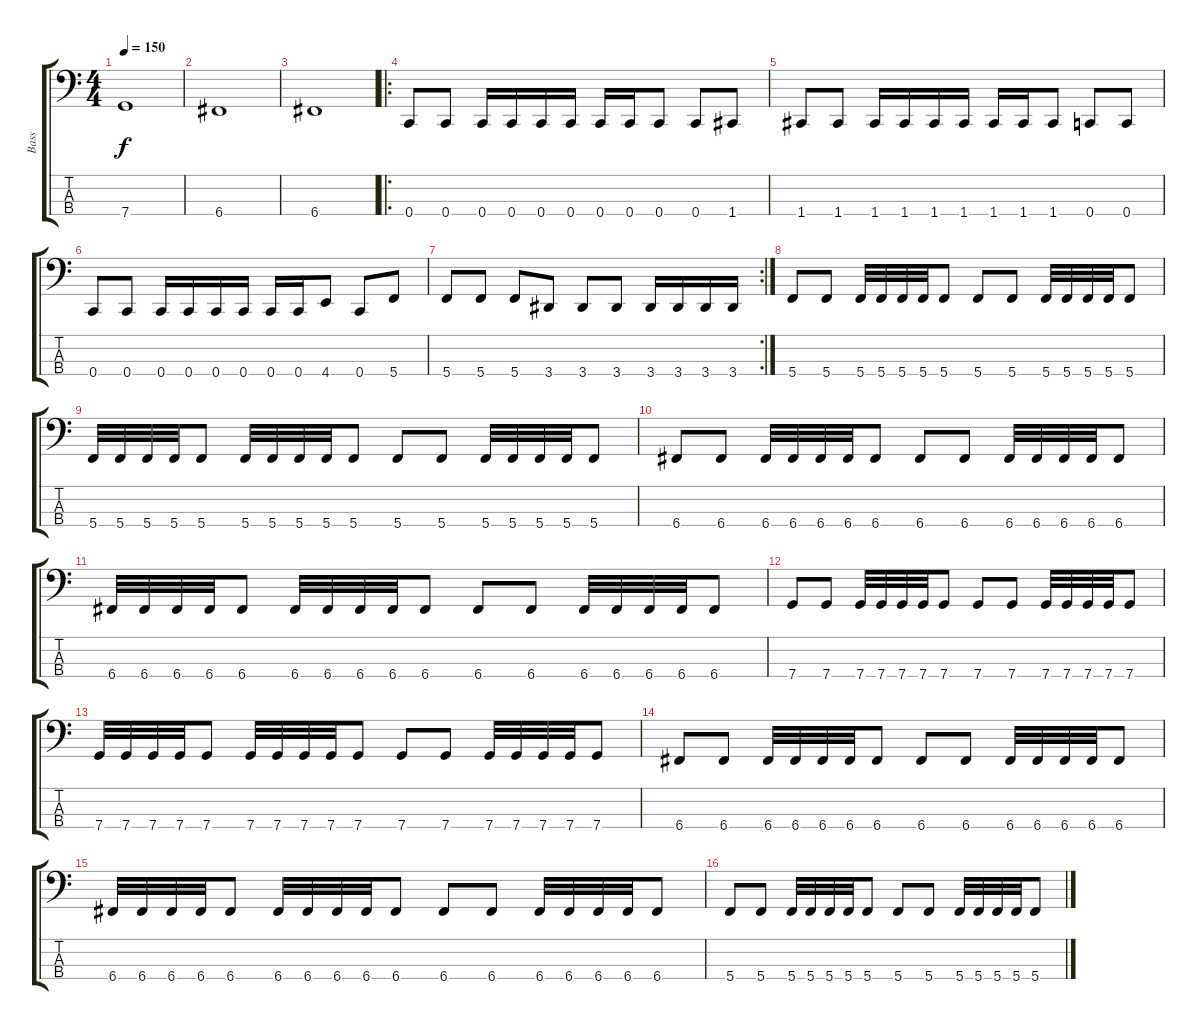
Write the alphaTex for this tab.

\track ("Bass" "Bass") {instrument electricbasspick bank 1}
\staff {score tabs}
\tuning (F2 C2 G1 C1) {hide}
\ts (4 4)
\tempo 150
\clef f4
\ks c
7.4{t}.1{dy f} |
6.4.1 |
6.4.1 |
\ro
0.4.8 0.4.8 0.4.16 0.4.16 0.4.16 0.4.16 0.4.16 0.4.16 0.4.8 0.4.8 1.4.8 |
1.4.8 1.4.8 1.4.16 1.4.16 1.4.16 1.4.16 1.4.16 1.4.16 1.4.8 0.4.8 0.4.8 |
0.4.8 0.4.8 0.4.16 0.4.16 0.4.16 0.4.16 0.4.16 0.4.16 4.4.8 0.4.8 5.4.8 |
\rc 2
5.4.8 5.4.8 5.4.8 3.4.8 3.4.8 3.4.8 3.4.16 3.4.16 3.4.16 3.4.16 |
5.4.8 5.4.8 5.4.32 5.4.32 5.4.32 5.4.32 5.4.8 5.4.8 5.4.8 5.4.32 5.4.32 5.4.32 5.4.32 5.4.8 |
5.4.32 5.4.32 5.4.32 5.4.32 5.4.8 5.4.32 5.4.32 5.4.32 5.4.32 5.4.8 5.4.8 5.4.8 5.4.32 5.4.32 5.4.32 5.4.32 5.4.8 |
6.4.8 6.4.8 6.4.32 6.4.32 6.4.32 6.4.32 6.4.8 6.4.8 6.4.8 6.4.32 6.4.32 6.4.32 6.4.32 6.4.8 |
6.4.32 6.4.32 6.4.32 6.4.32 6.4.8 6.4.32 6.4.32 6.4.32 6.4.32 6.4.8 6.4.8 6.4.8 6.4.32 6.4.32 6.4.32 6.4.32 6.4.8 |
7.4.8 7.4.8 7.4.32 7.4.32 7.4.32 7.4.32 7.4.8 7.4.8 7.4.8 7.4.32 7.4.32 7.4.32 7.4.32 7.4.8 |
7.4.32 7.4.32 7.4.32 7.4.32 7.4.8 7.4.32 7.4.32 7.4.32 7.4.32 7.4.8 7.4.8 7.4.8 7.4.32 7.4.32 7.4.32 7.4.32 7.4.8 |
6.4.8 6.4.8 6.4.32 6.4.32 6.4.32 6.4.32 6.4.8 6.4.8 6.4.8 6.4.32 6.4.32 6.4.32 6.4.32 6.4.8 |
6.4.32 6.4.32 6.4.32 6.4.32 6.4.8 6.4.32 6.4.32 6.4.32 6.4.32 6.4.8 6.4.8 6.4.8 6.4.32 6.4.32 6.4.32 6.4.32 6.4.8 |
5.4.8 5.4.8 5.4.32 5.4.32 5.4.32 5.4.32 5.4.8 5.4.8 5.4.8 5.4.32 5.4.32 5.4.32 5.4.32 5.4.8
